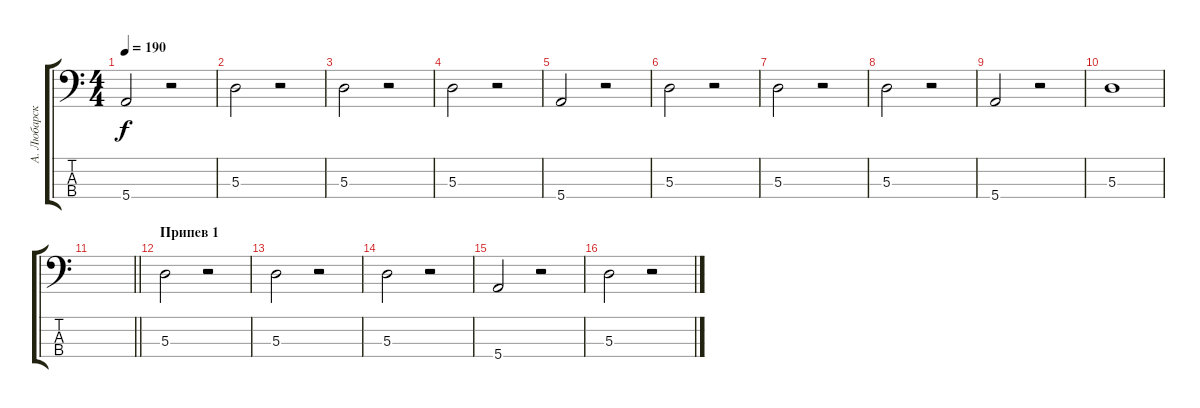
\track ("А. Любарский" "А. Любарск") {instrument synthbass2}
\staff {score tabs}
\tuning (G2 D2 A1 E1) {hide}
\ts (4 4)
\tempo 190
\clef f4
\ks c
5.4.2{dy f} r.2 |
5.3.2 r.2 |
5.3.2 r.2 |
5.3.2 r.2 |
5.4.2 r.2 |
5.3.2 r.2 |
5.3.2 r.2 |
5.3.2 r.2 |
5.4.2 r.2 |
5.3.1 |
\barLineRight lightlight
|
\section ("" "Припев 1")
5.3.2 r.2 |
5.3.2 r.2 |
5.3.2 r.2 |
5.4.2 r.2 |
5.3.2 r.2
